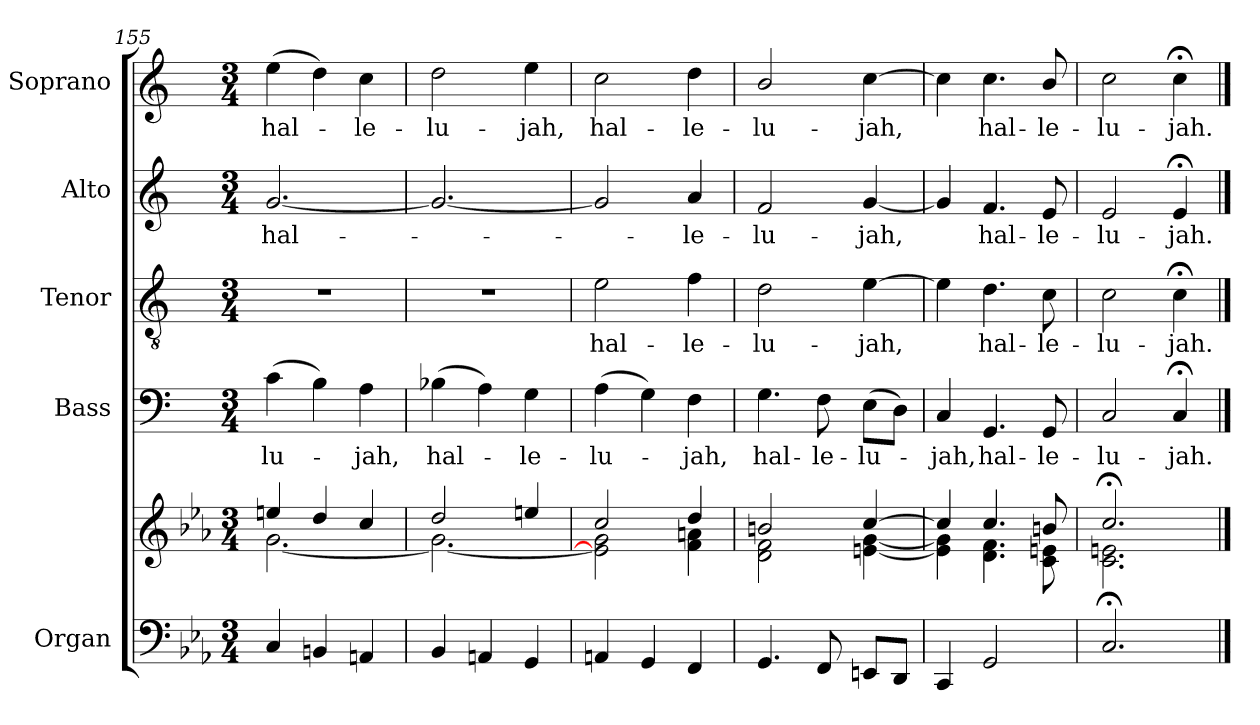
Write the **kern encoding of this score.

**kern	**kern	**kern	**text	**kern	**text	**kern	**text	**kern	**text
*part5	*part5	*part4	*part4	*part3	*part3	*part2	*part2	*part1	*part1
*staff6	*staff5	*staff4	*staff4	*staff3	*staff3	*staff2	*staff2	*staff1	*staff1
*I"Organ	*	*I"Bass	*	*I"Tenor	*	*I"Alto	*	*I"Soprano	*
*	*	*I'B	*	*I'T	*	*I'A	*	*I'S	*
*clefF4	*clefG2	*clefF4	*	*clefGv2	*	*clefG2	*	*clefG2	*
*k[b-e-a-]	*k[b-e-a-]	*k[]	*	*k[]	*	*k[]	*	*k[]	*
*E-:	*E-:	*C:	*	*C:	*	*C:	*	*C:	*
*M3/4	*M3/4	*M3/4	*	*M3/4	*	*M3/4	*	*M3/4	*
=155	=155	=155	=155	=155	=155	=155	=155	=155	=155
*	*^	*	*	*	*	*	*	*	*
*	*	*^	*	*	*	*	*	*	*	*
!	!	!	!LO:N:vis=1	!	!LO:LY:b	!LO:N:vis=1	!	!	!LO:LY:b	!	!LO:LY:b
4C	4een/	[2.g\	2.ryy	(>4c	-lu-	2.r	.	[2.g	hal-	(>4ee	hal-
4BBn	4dd/	.	.	4B)	.	.	.	.	.	4dd)	.
!	!	!	!	!	!LO:LY:b	!	!	!	!	!	!LO:LY:b
4AAn	4cc/	.	.	4A	jah,	.	.	.	.	4cc	le-
=156	=156	=156	=156	=156	=156	=156	=156	=156	=156	=156	=156
!	!	!	!LO:N:vis=1	!	!LO:LY:b	!LO:N:vis=1	!	!	!	!	!LO:LY:b
4BB-	2dd/	2.g\_	2.ryy	(>4B-X	hal-	2.r	.	2.g_	.	2dd	-lu-
4AAn	.	.	.	4A)	.	.	.	.	.	.	.
!	!	!	!	!	!LO:LY:b	!	!	!	!	!	!LO:LY:b
4GG	4een/	.	.	4G	le-	.	.	.	.	4ee	-jah,
=157	=157	=157	=157	=157	=157	=157	=157	=157	=157	=157	=157
!	!	!	!LO:N:vis=1	!	!LO:LY:b	!	!LO:LY:b	!	!	!	!LO:LY:b
4AAn	2cc/	2e\] 2g\]	2.ryy	(>4A	-lu-	2e	hal-	2g]	.	2cc	hal-
4GG	.	.	.	4G)	.	.	.	.	.	.	.
!	!	!	!	!	!LO:LY:b	!	!LO:LY:b	!	!LO:LY:b	!	!LO:LY:b
4FF	4dd/	4f\ 4an\	.	4F	jah,	4f	-le-	4a	le-	4dd	-le-
=158	=158	=158	=158	=158	=158	=158	=158	=158	=158	=158	=158
!	!	!	!LO:N:vis=1	!	!LO:LY:b	!	!LO:LY:b	!	!LO:LY:b	!	!LO:LY:b
4.GG	2bn/	2d\ 2f\	2.ryy	4.G	hal-	2d	-lu-	2f	-lu-	2b/	-lu-
!	!	!	!	!	!LO:LY:b	!	!	!	!	!	!
8FF	.	.	.	8F	-le-	.	.	.	.	.	.
!	!	!	!	!	!LO:LY:b	!	!LO:LY:b	!	!LO:LY:b	!	!LO:LY:b
8EEnL	[4cc/	[4en\ [4g\	.	(>8EL	-lu-	[4e	-jah,	[4g	-jah,	[4cc	-jah,
8DDJ	.	.	.	8DJ)	.	.	.	.	.	.	.
=159	=159	=159	=159	=159	=159	=159	=159	=159	=159	=159	=159
!	!	!	!LO:N:vis=1	!	!LO:LY:b	!	!	!	!	!	!
4CC	4cc/]	4e\] 4g\]	2.ryy	4C	jah,	4e]	.	4g]	.	4cc]	.
!	!	!	!	!	!LO:LY:b	!	!LO:LY:b	!	!LO:LY:b	!	!LO:LY:b
2GG	4.cc/	4.d\ 4.f\	.	4.GG	hal-	4.d	hal-	4.f	hal-	4.cc	hal-
!	!	!	!	!	!LO:LY:b	!	!LO:LY:b	!	!LO:LY:b	!	!LO:LY:b
.	8bn/	8c\ 8e\	.	8GG	-le-	8c	-le-	8e	-le-	8b/	-le-
=160	=160	=160	=160	=160	=160	=160	=160	=160	=160	=160	=160
!	!	!	!LO:N:vis=1	!	!LO:LY:b	!	!LO:LY:b	!	!LO:LY:b	!	!LO:LY:b
2.C;	2.cc;</	2.c\ 2.en\	2.ryy	2C	-lu-	2c	-lu-	2e	-lu-	2cc	-lu-
!	!	!	!	!	!LO:LY:b	!	!LO:LY:b	!	!LO:LY:b	!	!LO:LY:b
.	.	.	.	4C;<	-jah.	4c;<	-jah.	4e;<	-jah.	4cc;<	-jah.
*	*v	*v	*v	*	*	*	*	*	*	*	*
==	==	==	==	==	==	==	==	==	==
*-	*-	*-	*-	*-	*-	*-	*-	*-	*-
